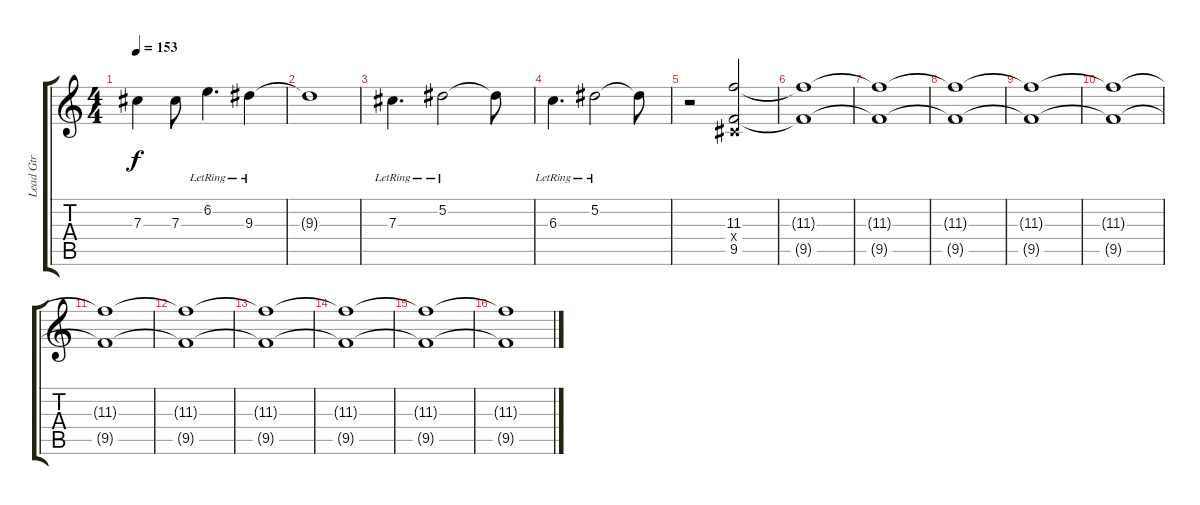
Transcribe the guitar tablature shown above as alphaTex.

\track ("Lead Gtr" "Lead Gtr") {instrument distortionguitar}
\staff {score tabs}
\tuning (Eb4 Bb3 Gb3 Db3 Ab2 Db2) {hide}
\ts (4 4)
\tempo 153
\clef g2
\ks c
7.3.4{dy f} 7.3.8 6.2{lr}.4{d} 9.3{lr}.4 |
9.3{t}.1 |
7.3{lr}.4{d} 5.2{lr}.2 5.2{t}.8 |
6.3{lr}.4{d} 5.2{lr}.2 5.2{t}.8 |
r.2 (11.3 0.4{x} 9.5).2 |
(11.3{t} 9.5{t}).1 |
(11.3{t} 9.5{t}).1 |
(11.3{t} 9.5{t}).1 |
(11.3{t} 9.5{t}).1 |
(11.3{t} 9.5{t}).1 |
(11.3{t} 9.5{t}).1 |
(11.3{t} 9.5{t}).1{volume 0} |
(11.3{t} 9.5{t}).1 |
(11.3{t} 9.5{t}).1 |
(11.3{t} 9.5{t}).1 |
(11.3{t} 9.5{t}).1
